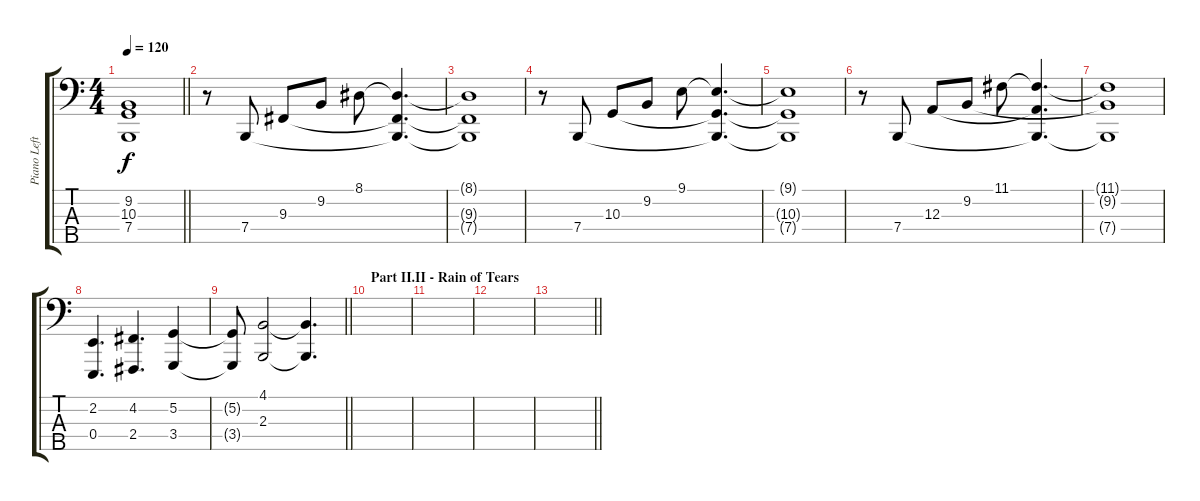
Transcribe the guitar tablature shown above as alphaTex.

\track ("Piano Left Standard" "Piano Left") {instrument acousticgrandpiano}
\staff {score tabs}
\tuning (G2 D2 A1 E1 B0) {hide}
\ts (4 4)
\tempo 120
\clef f4
\barLineRight lightlight
\ks c
(9.2{t} 10.3{t} 7.4{t}).1{dy f} |
r.8 7.4.8 9.3.8 9.2.8 8.1.8 (8.1{t} 9.3{t} 7.4{t}).4{d} |
(8.1{t} 9.3{t} 7.4{t}).1 |
r.8 7.4.8 10.3.8 9.2.8 9.1.8 (9.1{t} 10.3{t} 7.4{t}).4{d} |
(9.1{t} 10.3{t} 7.4{t}).1 |
r.8 7.4.8 12.3.8 9.2.8 11.1.8 (11.1{t} 12.3{t} 7.4{t}).4{d} |
(11.1{t} 9.2{t} 7.4{t}).1 |
(2.2 0.4).4{d} (4.2 2.4).4{d} (5.2 3.4).4 |
\barLineRight lightlight
(5.2{t} 3.4{t}).8 (4.1 2.3).2 (4.1{t} 2.3{t}).4{d} |
\section ("" "Part II.II - Rain of Tears")
|
|
|
\barLineRight lightlight
